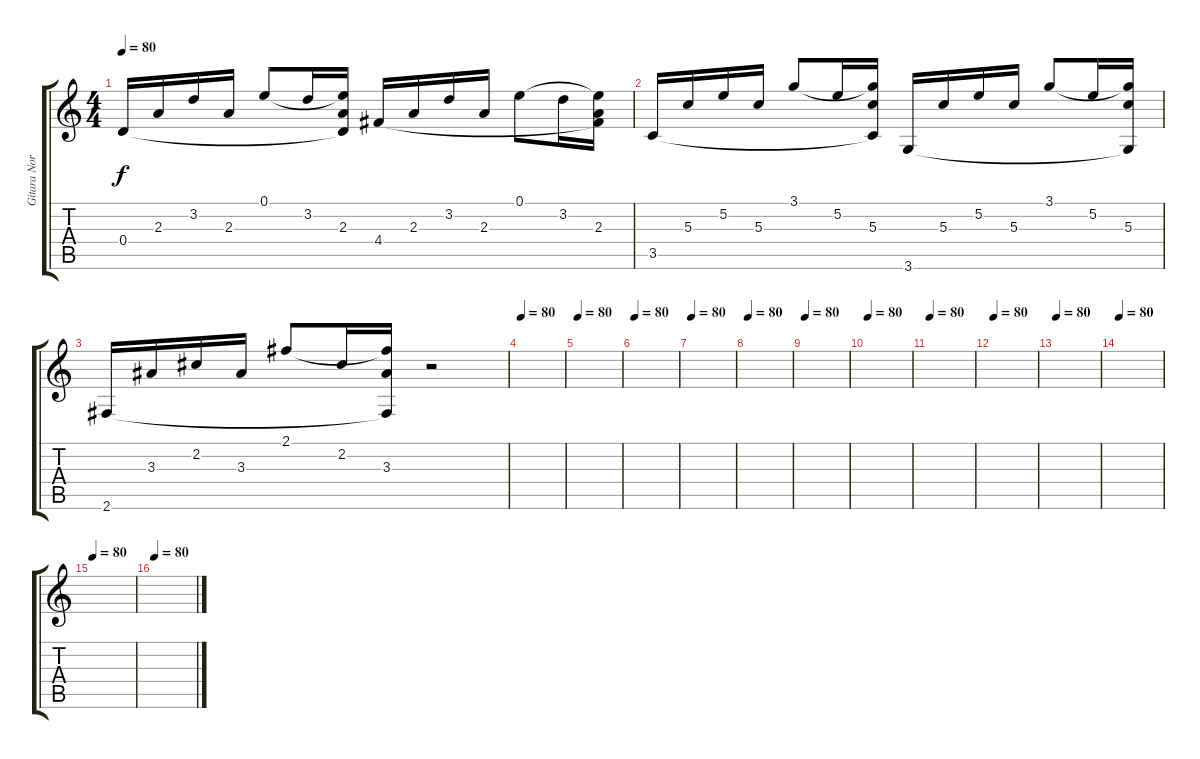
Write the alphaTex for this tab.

\track ("Gitara Normal" "Gitara Nor") {instrument electricguitarjazz}
\staff {score tabs}
\tuning (E4 B3 G3 D3 A2 E2) {hide}
\ts (4 4)
\tempo 80
\clef g2
\ks aminor
0.4.16{dy f} 2.3.16 3.2.16 2.3.16 0.1.8 3.2.16 (0.1{t} 2.3 0.4{t}).16 4.4.16 2.3.16 3.2.16 2.3.16 0.1.8 3.2.16 (0.1{t} 2.3 4.4{t}).16 |
3.5.16 5.3.16 5.2.16 5.3.16 3.1.8 5.2.16 (3.1{t} 5.3 3.5{t}).16 3.6.16 5.3.16 5.2.16 5.3.16 3.1.8 5.2.16 (3.1{t} 5.3 3.6{t}).16 |
2.6.16 3.3.16 2.2.16 3.3.16 2.1.8 2.2.16 (2.1{t} 3.3 2.6{t}).16 r.2 |
\tempo 80
|
\tempo 80
|
\tempo 80
|
\tempo 80
|
\tempo 80
|
\tempo 80
|
\tempo 80
|
\tempo 80
|
\tempo 80
|
\tempo 80
|
\tempo 80
|
\tempo 80
|
\tempo 80
